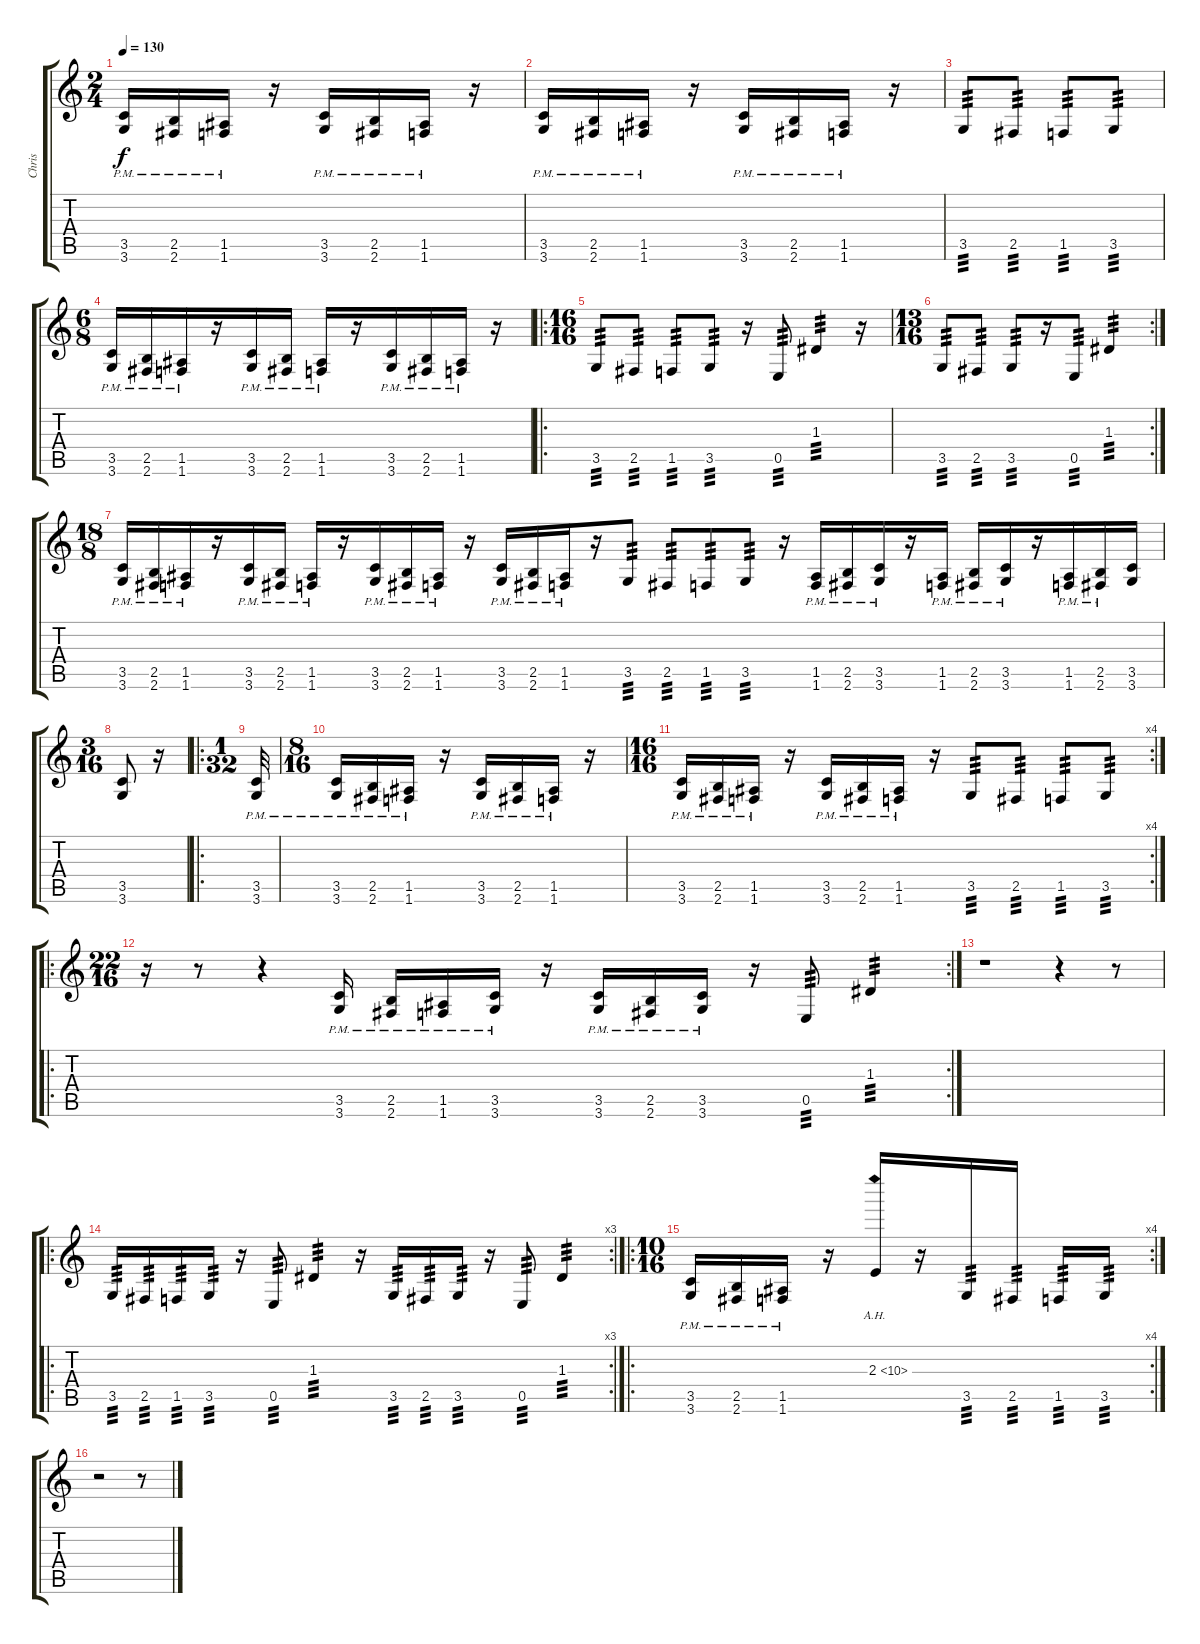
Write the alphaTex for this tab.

\track ("Chris" "Chris") {instrument overdrivenguitar}
\staff {score tabs}
\tuning (B3 Ab4 D3 A3 E2 A2) {hide}
\ts (2 4)
\tempo 130
\clef g2
\ks c
(3.5{pm} 3.6{pm}).16{dy f instrument overdrivenguitar} (2.5{pm} 2.6{pm}).16 (1.5{pm} 1.6{pm}).16 r.16 (3.5{pm} 3.6{pm}).16 (2.5{pm} 2.6{pm}).16 (1.5{pm} 1.6{pm}).16 r.16 |
(3.5{pm} 3.6{pm}).16 (2.5{pm} 2.6{pm}).16 (1.5{pm} 1.6{pm}).16 r.16 (3.5{pm} 3.6{pm}).16 (2.5{pm} 2.6{pm}).16 (1.5{pm} 1.6{pm}).16 r.16 |
3.5.8{tp 3} 2.5.8{tp 3} 1.5.8{tp 3} 3.5.8{tp 3} |
\ts (6 8)
(3.5{pm} 3.6{pm}).16 (2.5{pm} 2.6{pm}).16 (1.5{pm} 1.6{pm}).16 r.16 (3.5{pm} 3.6{pm}).16 (2.5{pm} 2.6{pm}).16 (1.5{pm} 1.6{pm}).16 r.16 (3.5{pm} 3.6{pm}).16 (2.5{pm} 2.6{pm}).16 (1.5{pm} 1.6{pm}).16 r.16 |
\ro
\ts (16 16)
3.5.8{tp 3} 2.5.8{tp 3} 1.5.8{tp 3} 3.5.8{tp 3} r.16 0.5.8{tp 3} 1.3.4{tp 3} r.16 |
\rc 2
\ts (13 16)
3.5.8{tp 3} 2.5.8{tp 3} 3.5.8{tp 3} r.16 0.5.8{tp 3} 1.3.4{tp 3} |
\ts (18 8)
(3.5{pm} 3.6{pm}).16 (2.5{pm} 2.6{pm}).16 (1.5{pm} 1.6{pm}).16 r.16 (3.5{pm} 3.6{pm}).16 (2.5{pm} 2.6{pm}).16 (1.5{pm} 1.6{pm}).16 r.16 (3.5{pm} 3.6{pm}).16 (2.5{pm} 2.6{pm}).16 (1.5{pm} 1.6{pm}).16 r.16 (3.5{pm} 3.6{pm}).16 (2.5{pm} 2.6{pm}).16 (1.5{pm} 1.6{pm}).16 r.16 3.5.8{tp 3} 2.5.8{tp 3} 1.5.8{tp 3} 3.5.8{tp 3} r.16 (1.5{pm} 1.6{pm}).16 (2.5{pm} 2.6{pm}).16 (3.5{pm} 3.6{pm}).16 r.16 (1.5{pm} 1.6{pm}).16 (2.5{pm} 2.6{pm}).16 (3.5{pm} 3.6{pm}).16 r.16 (1.5{pm} 1.6{pm}).16 (2.5{pm} 2.6{pm}).16 (3.5 3.6).16 |
\ts (3 16)
(3.5 3.6).8 r.16 |
\ro
\ts (1 32)
(3.5{pm} 3.6{pm}).32 |
\ts (8 16)
(3.5{pm} 3.6{pm}).16 (2.5{pm} 2.6{pm}).16 (1.5{pm} 1.6{pm}).16 r.16 (3.5{pm} 3.6{pm}).16 (2.5{pm} 2.6{pm}).16 (1.5{pm} 1.6{pm}).16 r.16 |
\rc 4
\ts (16 16)
(3.5{pm} 3.6{pm}).16 (2.5{pm} 2.6{pm}).16 (1.5{pm} 1.6{pm}).16 r.16 (3.5{pm} 3.6{pm}).16 (2.5{pm} 2.6{pm}).16 (1.5{pm} 1.6{pm}).16 r.16 3.5.8{tp 3} 2.5.8{tp 3} 1.5.8{tp 3} 3.5.8{tp 3} |
\ro
\rc 2
\ts (22 16)
r.16 r.8 r.4 (3.5{pm} 3.6{pm}).16 (2.5{pm} 2.6{pm}).16 (1.5{pm} 1.6{pm}).16 (3.5{pm} 3.6{pm}).16 r.16 (3.5{pm} 3.6{pm}).16 (2.5{pm} 2.6{pm}).16 (3.5{pm} 3.6{pm}).16 r.16 0.5.8{tp 3} 1.3.4{tp 3} |
r.1 r.4 r.8 |
\ro
\rc 3
3.5.16{tp 3} 2.5.16{tp 3} 1.5.16{tp 3} 3.5.16{tp 3} r.16 0.5.8{tp 3} 1.3.4{tp 3} r.16 3.5.16{tp 3} 2.5.16{tp 3} 3.5.16{tp 3} r.16 0.5.8{tp 3} 1.3.4{tp 3} |
\ro
\rc 4
\ts (10 16)
(3.5{pm} 3.6{pm}).16 (2.5{pm} 2.6{pm}).16 (1.5{pm} 1.6{pm}).16 r.16 2.3{ah 8}.16 r.16 3.5.16{tp 3} 2.5.16{tp 3} 1.5.16{tp 3} 3.5.16{tp 3} |
r.2 r.8
